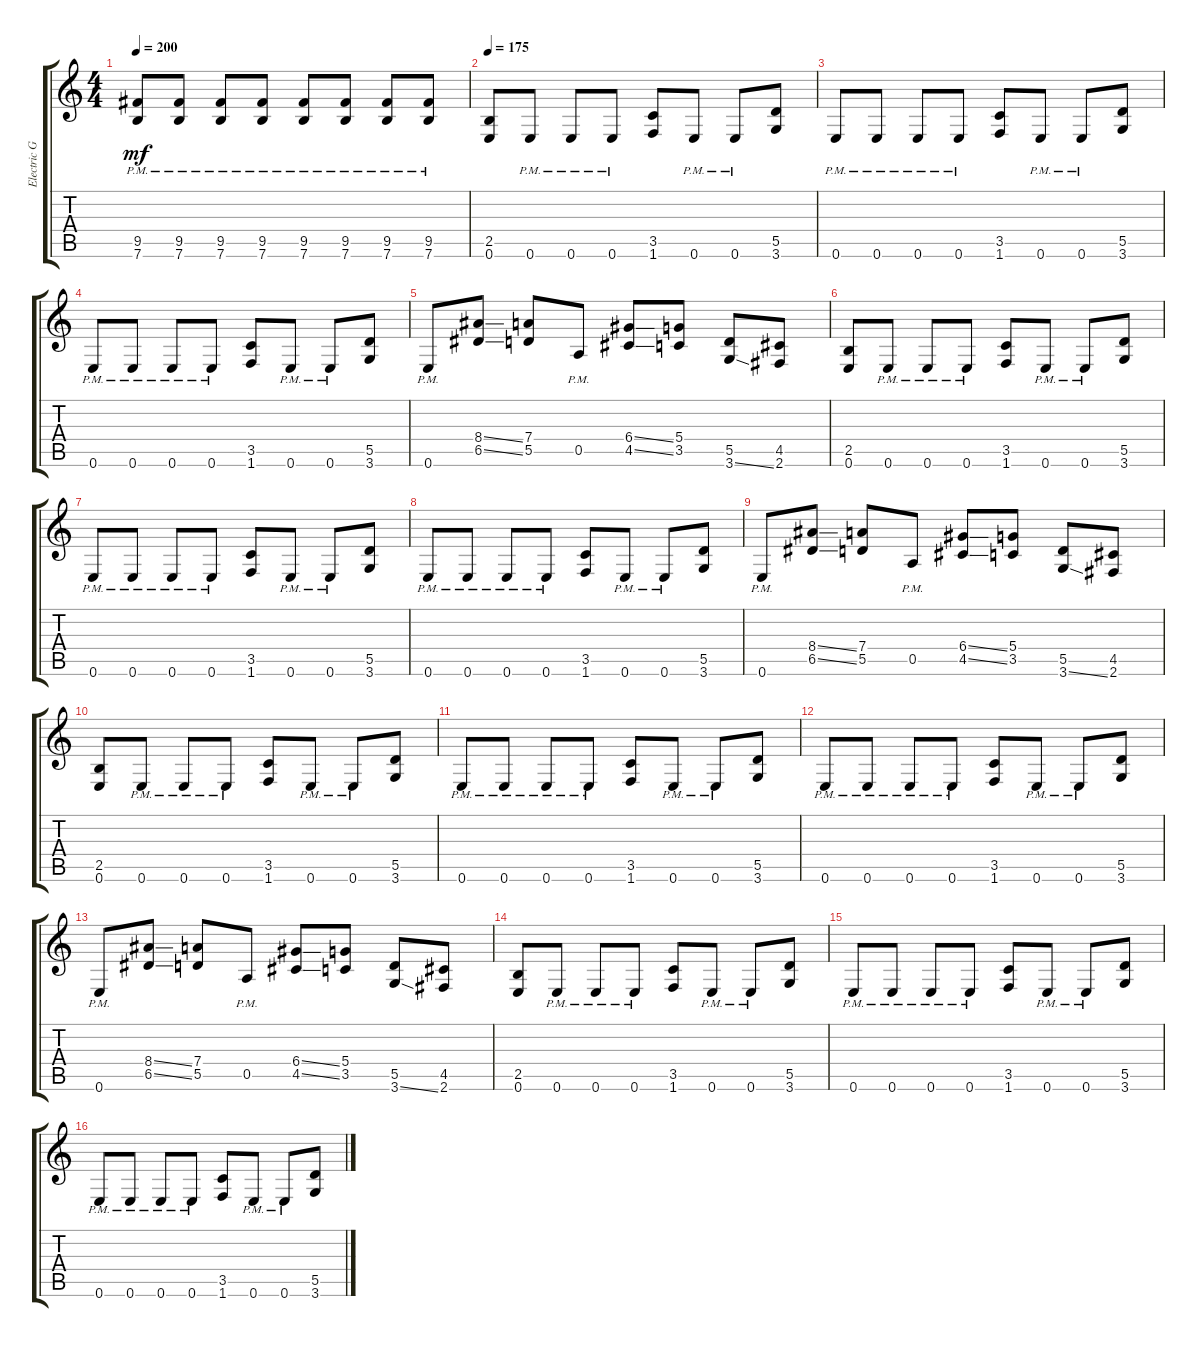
\track ("Electric Guitar" "Electric G") {instrument distortionguitar}
\staff {score tabs}
\tuning (E4 B3 G3 D3 A2 E2) {hide}
\ts (4 4)
\tempo 200
\clef g2
\ks c
(9.5{pm} 7.6{pm}).8{dy mf} (9.5{pm} 7.6{pm}).8 (9.5{pm} 7.6{pm}).8 (9.5{pm} 7.6{pm}).8 (9.5{pm} 7.6{pm}).8 (9.5{pm} 7.6{pm}).8 (9.5{pm} 7.6{pm}).8 (9.5{pm} 7.6{pm}).8 |
\tempo 175
(2.5 0.6).8 0.6{pm}.8 0.6{pm}.8 0.6{pm}.8 (3.5 1.6).8 0.6{pm}.8 0.6{pm}.8 (5.5 3.6).8 |
0.6{pm}.8 0.6{pm}.8 0.6{pm}.8 0.6{pm}.8 (3.5 1.6).8 0.6{pm}.8 0.6{pm}.8 (5.5 3.6).8 |
0.6{pm}.8 0.6{pm}.8 0.6{pm}.8 0.6{pm}.8 (3.5 1.6).8 0.6{pm}.8 0.6{pm}.8 (5.5 3.6).8 |
0.6{pm}.8 (8.4{ss} 6.5{ss}).8 (7.4 5.5).8 0.5{pm}.8 (6.4{ss} 4.5{ss}).8 (5.4 3.5).8 (5.5 3.6{ss}).8 (4.5 2.6).8 |
(2.5 0.6).8 0.6{pm}.8 0.6{pm}.8 0.6{pm}.8 (3.5 1.6).8 0.6{pm}.8 0.6{pm}.8 (5.5 3.6).8 |
0.6{pm}.8 0.6{pm}.8 0.6{pm}.8 0.6{pm}.8 (3.5 1.6).8 0.6{pm}.8 0.6{pm}.8 (5.5 3.6).8 |
0.6{pm}.8 0.6{pm}.8 0.6{pm}.8 0.6{pm}.8 (3.5 1.6).8 0.6{pm}.8 0.6{pm}.8 (5.5 3.6).8 |
0.6{pm}.8 (8.4{ss} 6.5{ss}).8 (7.4 5.5).8 0.5{pm}.8 (6.4{ss} 4.5{ss}).8 (5.4 3.5).8 (5.5 3.6{ss}).8 (4.5 2.6).8 |
(2.5 0.6).8 0.6{pm}.8 0.6{pm}.8 0.6{pm}.8 (3.5 1.6).8 0.6{pm}.8 0.6{pm}.8 (5.5 3.6).8 |
0.6{pm}.8 0.6{pm}.8 0.6{pm}.8 0.6{pm}.8 (3.5 1.6).8 0.6{pm}.8 0.6{pm}.8 (5.5 3.6).8 |
0.6{pm}.8 0.6{pm}.8 0.6{pm}.8 0.6{pm}.8 (3.5 1.6).8 0.6{pm}.8 0.6{pm}.8 (5.5 3.6).8 |
0.6{pm}.8 (8.4{ss} 6.5{ss}).8 (7.4 5.5).8 0.5{pm}.8 (6.4{ss} 4.5{ss}).8 (5.4 3.5).8 (5.5 3.6{ss}).8 (4.5 2.6).8 |
(2.5 0.6).8 0.6{pm}.8 0.6{pm}.8 0.6{pm}.8 (3.5 1.6).8 0.6{pm}.8 0.6{pm}.8 (5.5 3.6).8 |
0.6{pm}.8 0.6{pm}.8 0.6{pm}.8 0.6{pm}.8 (3.5 1.6).8 0.6{pm}.8 0.6{pm}.8 (5.5 3.6).8 |
0.6{pm}.8 0.6{pm}.8 0.6{pm}.8 0.6{pm}.8 (3.5 1.6).8 0.6{pm}.8 0.6{pm}.8 (5.5 3.6).8
